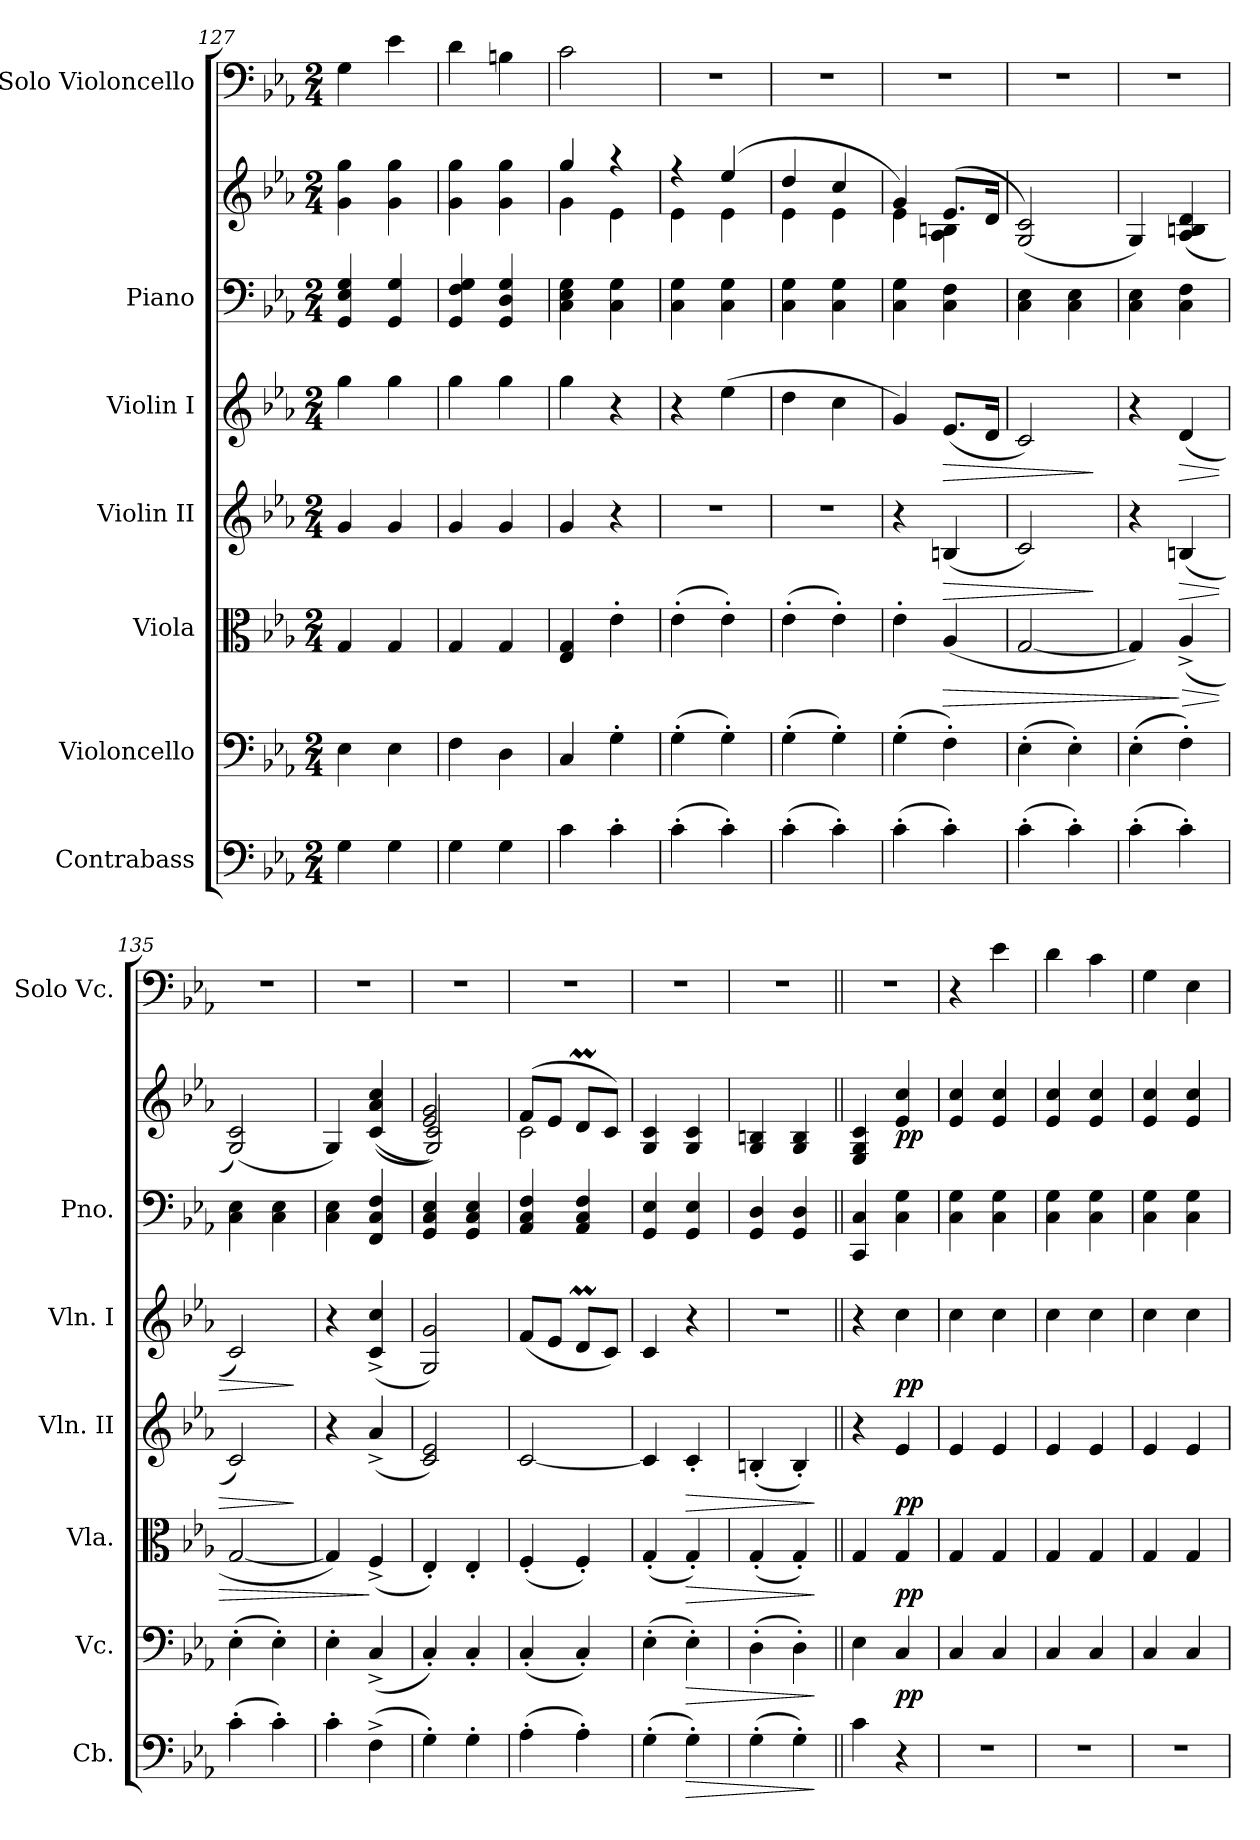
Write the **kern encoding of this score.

**kern	**dynam	**kern	**dynam	**kern	**dynam	**kern	**dynam	**kern	**dynam	**kern	**kern	**dynam	**kern
*part7	*part7	*part6	*part6	*part5	*part5	*part4	*part4	*part3	*part3	*part2	*part2	*part2	*part1
*staff8	*staff8	*staff7	*staff7	*staff6	*staff6	*staff5	*staff5	*staff4	*staff4	*staff3	*staff2	*staff2/3	*staff1
*I"Contrabass	*	*I"Violoncello	*	*I"Viola	*	*I"Violin II	*	*I"Violin I	*	*I"Piano	*	*	*I"Solo Violoncello
*I'Cb.	*	*I'Vc.	*	*I'Vla.	*	*I'Vln. II	*	*I'Vln. I	*	*I'Pno.	*	*	*I'Solo Vc.
*clefF4	*	*clefF4	*	*clefC3	*	*clefG2	*	*clefG2	*	*clefF4	*clefG2	*	*clefF4
*ITrd7c12	*	*	*	*	*	*	*	*	*	*	*	*	*
*k[b-e-a-]	*	*k[b-e-a-]	*	*k[b-e-a-]	*	*k[b-e-a-]	*	*k[b-e-a-]	*	*k[b-e-a-]	*k[b-e-a-]	*	*k[b-e-a-]
*M2/4	*	*M2/4	*	*M2/4	*	*M2/4	*	*M2/4	*	*M2/4	*M2/4	*	*M2/4
=127	=127	=127	=127	=127	=127	=127	=127	=127	=127	=127	=127	=127	=127
4GG\	.	4E-\	.	4G/	.	4g/	.	4gg\	.	4GG/ 4E-/ 4G/	4g\ 4gg\	.	4G\
4GG\	.	4E-\	.	4G/	.	4g/	.	4gg\	.	4GG/ 4G/	4g\ 4gg\	.	4e-\
=128	=128	=128	=128	=128	=128	=128	=128	=128	=128	=128	=128	=128	=128
4GG\	.	4F\	.	4G/	.	4g/	.	4gg\	.	4GG/ 4F/ 4G/	4g\ 4gg\	.	4d\
4GG\	.	4D\	.	4G/	.	4g/	.	4gg\	.	4GG/ 4D/ 4G/	4g\ 4gg\	.	4Bn\
=129	=129	=129	=129	=129	=129	=129	=129	=129	=129	=129	=129	=129	=129
*	*	*	*	*	*	*	*	*	*	*	*^	*	*
4C\	.	4C/	.	4E-/ 4G/	.	4g/	.	4gg\	.	4C\ 4E-\ 4G\	4gg/	4g\	.	2c\
4C'\	.	4G'\	.	4e-'\	.	4r	.	4r	.	4C\ 4G\	4r	4e-\	.	.
=130	=130	=130	=130	=130	=130	=130	=130	=130	=130	=130	=130	=130	=130	=130
(>4C'\	.	(>4G'\	.	(>4e-'\	.	2r	.	4r	.	4C\ 4G\	4r	4e-\	.	2r
4C'\)	.	4G'\)	.	4e-'\)	.	.	.	(>4ee-\	.	4C\ 4G\	(>4ee-/	4e-\	.	.
=131	=131	=131	=131	=131	=131	=131	=131	=131	=131	=131	=131	=131	=131	=131
(>4C'\	.	(>4G'\	.	(>4e-'\	.	2r	.	4dd\	.	4C\ 4G\	4dd/	4e-\	.	2r
4C'\)	.	4G'\)	.	4e-'\)	.	.	.	4cc\	.	4C\ 4G\	4cc/	4e-\	.	.
!!LO:LB:g=z
=132	=132	=132	=132	=132	=132	=132	=132	=132	=132	=132	=132	=132	=132	=132
(>4C'\	.	(>4G'\	.	4e-'\	.	4r	.	4g/)	.	4C\ 4G\	4g/)	4e-\	.	2r
!	!	!	!	!	!LO:HP:b	!	!LO:HP:b	!	!LO:HP:b	!	!	!	!	!
4C'\)	.	4F'\)	.	(>4A-/	>	(<4Bn/	>	(<8.e-/L	>	4C\ 4F\	(>8.e-/L	4A-\ 4Bn\	.	.
.	.	.	.	.	.	.	.	16d/Jk	.	.	16d/Jk	.	.	.
*	*	*	*	*	*	*	*	*	*	*	*v	*v	*	*
=133	=133	=133	=133	=133	=133	=133	=133	=133	=133	=133	=133	=133	=133
(>4C'\	.	(>4E-'\	.	[2G/	.	2c/)	.	2c/)	.	4C\ 4E-\	(>2G/ 2c/)	.	2r
4C'\)	.	4E-'\)	.	.	.	.	.	.	.	4C\ 4E-\	.	.	.
.	.	.	.	.	.	.	]	.	]	.	.	.	.
=134	=134	=134	=134	=134	=134	=134	=134	=134	=134	=134	=134	=134	=134
(>4C'\	.	(>4E-'\	.	4G/])	.	4r	.	4r	.	4C\ 4E-\	4G/)	.	2r
!	!	!	!	!	!LO:HP:n=1:b	!	!LO:HP:b	!	!LO:HP:b	!	!	!	!
4C'\)	.	4F'\)	.	(>4A-^/	] >	(<4Bn/	>	(<4d/	>	4C\ 4F\	(>4A-/ 4Bn/ 4d/	.	.
=135	=135	=135	=135	=135	=135	=135	=135	=135	=135	=135	=135	=135	=135
(>4C'\	.	(>4E-'\	.	[2G/	.	2c/)	.	2c/)	.	4C\ 4E-\	(>2G/ 2c/)	.	2r
4C'\)	.	4E-'\)	.	.	.	.	.	.	.	4C\ 4E-\	.	.	.
.	.	.	.	.	.	.	]	.	]	.	.	.	.
=136	=136	=136	=136	=136	=136	=136	=136	=136	=136	=136	=136	=136	=136
4C'\	.	4E-'\	.	4G/])	.	4r	.	4r	.	4C\ 4E-\	4G/)	.	2r
(>4FF^\	.	(<4C^/	.	(<4F^/	]	(<4a-^/	.	(<4c/^ 4cc/^	.	4FF/ 4C/ 4F/	(>(<4c/ 4a-/ 4cc/	.	.
=137	=137	=137	=137	=137	=137	=137	=137	=137	=137	=137	=137	=137	=137
*	*	*	*	*	*	*	*	*	*	*	*^	*	*
4GG'\)	.	4C'/)	.	4E-'/)	.	2c/ 2e-/)	.	2G/ 2g/)	.	4GG/ 4C/ 4E-/	2e-/ 2g/)	2G/ 2c/)	.	2r
4GG'\	.	4C'/	.	4E-'/	.	.	.	.	.	4GG/ 4C/ 4E-/	.	.	.	.
=138	=138	=138	=138	=138	=138	=138	=138	=138	=138	=138	=138	=138	=138	=138
(>4AA-'\	.	(<4C'/	.	(<4F'/	.	[2c/	.	(<8f/L	.	4AA-/ 4C/ 4F/	(>8f/L	2c\	.	2r
.	.	.	.	.	.	.	.	8e-/J	.	.	8e-/J	.	.	.
4AA-'\)	.	4C'/)	.	4F'/)	.	.	.	8dm/L	.	4AA-/ 4C/ 4F/	8dm/L	.	.	.
.	.	.	.	.	.	.	.	8c/J)	.	.	8c/J)	.	.	.
*	*	*	*	*	*	*	*	*	*	*	*v	*v	*	*
=139	=139	=139	=139	=139	=139	=139	=139	=139	=139	=139	=139	=139	=139
(>4GG'\	.	(>4E-'\	.	(<4G'/	.	4c/]	.	4c/	.	4GG/ 4E-/	4G/ 4c/	.	2r
!	!LO:HP:b	!	!LO:HP:b	!	!LO:HP:b	!	!LO:HP:b	!	!	!	!	!	!
4GG'\)	>	4E-'\)	>	4G'/)	>	4c'/	>	4r	.	4GG/ 4E-/	4G/ 4c/	.	.
=140	=140	=140	=140	=140	=140	=140	=140	=140	=140	=140	=140	=140	=140
(>4GG'\	.	(>4D'\	.	(<4G'/	.	(<4Bn'/	.	2r	.	4GG/ 4D/	4G/ 4Bn/	.	2r
4GG'\)	.	4D'\)	.	4G'/)	.	4B'/)	.	.	.	4GG/ 4D/	4G/ 4B/	.	.
.	]	.	]	.	]	.	]	.	.	.	.	.	.
=141||	=141||	=141||	=141||	=141||	=141||	=141||	=141||	=141||	=141||	=141||	=141||	=141||	=141||
*k[]	*	*k[]	*	*k[]	*	*k[]	*	*k[]	*	*k[]	*k[]	*	*k[]
4C\	.	4E\	.	4G/	.	4r	.	4r	.	4CC/ 4C/	4E/ 4G/ 4c/	.	2r
!	!	!	!LO:DY:b	!	!LO:DY:b	!	!LO:DY:b	!	!LO:DY:b	!	!	!LO:DY:b	!
4r	.	4C/	pp	4G/	pp	4e/	pp	4cc\	pp	4C\ 4G\	4e/ 4cc/	pp	.
=142	=142	=142	=142	=142	=142	=142	=142	=142	=142	=142	=142	=142	=142
2r	.	4C/	.	4G/	.	4e/	.	4cc\	.	4C\ 4G\	4e/ 4cc/	.	4r
.	.	4C/	.	4G/	.	4e/	.	4cc\	.	4C\ 4G\	4e/ 4cc/	.	4e\
=143	=143	=143	=143	=143	=143	=143	=143	=143	=143	=143	=143	=143	=143
2r	.	4C/	.	4G/	.	4e/	.	4cc\	.	4C\ 4G\	4e/ 4cc/	.	4d\
.	.	4C/	.	4G/	.	4e/	.	4cc\	.	4C\ 4G\	4e/ 4cc/	.	4c\
=144	=144	=144	=144	=144	=144	=144	=144	=144	=144	=144	=144	=144	=144
2r	.	4C/	.	4G/	.	4e/	.	4cc\	.	4C\ 4G\	4e/ 4cc/	.	4G\
.	.	4C/	.	4G/	.	4e/	.	4cc\	.	4C\ 4G\	4e/ 4cc/	.	4E\
=	=	=	=	=	=	=	=	=	=	=	=	=	=
*-	*-	*-	*-	*-	*-	*-	*-	*-	*-	*-	*-	*-	*-
